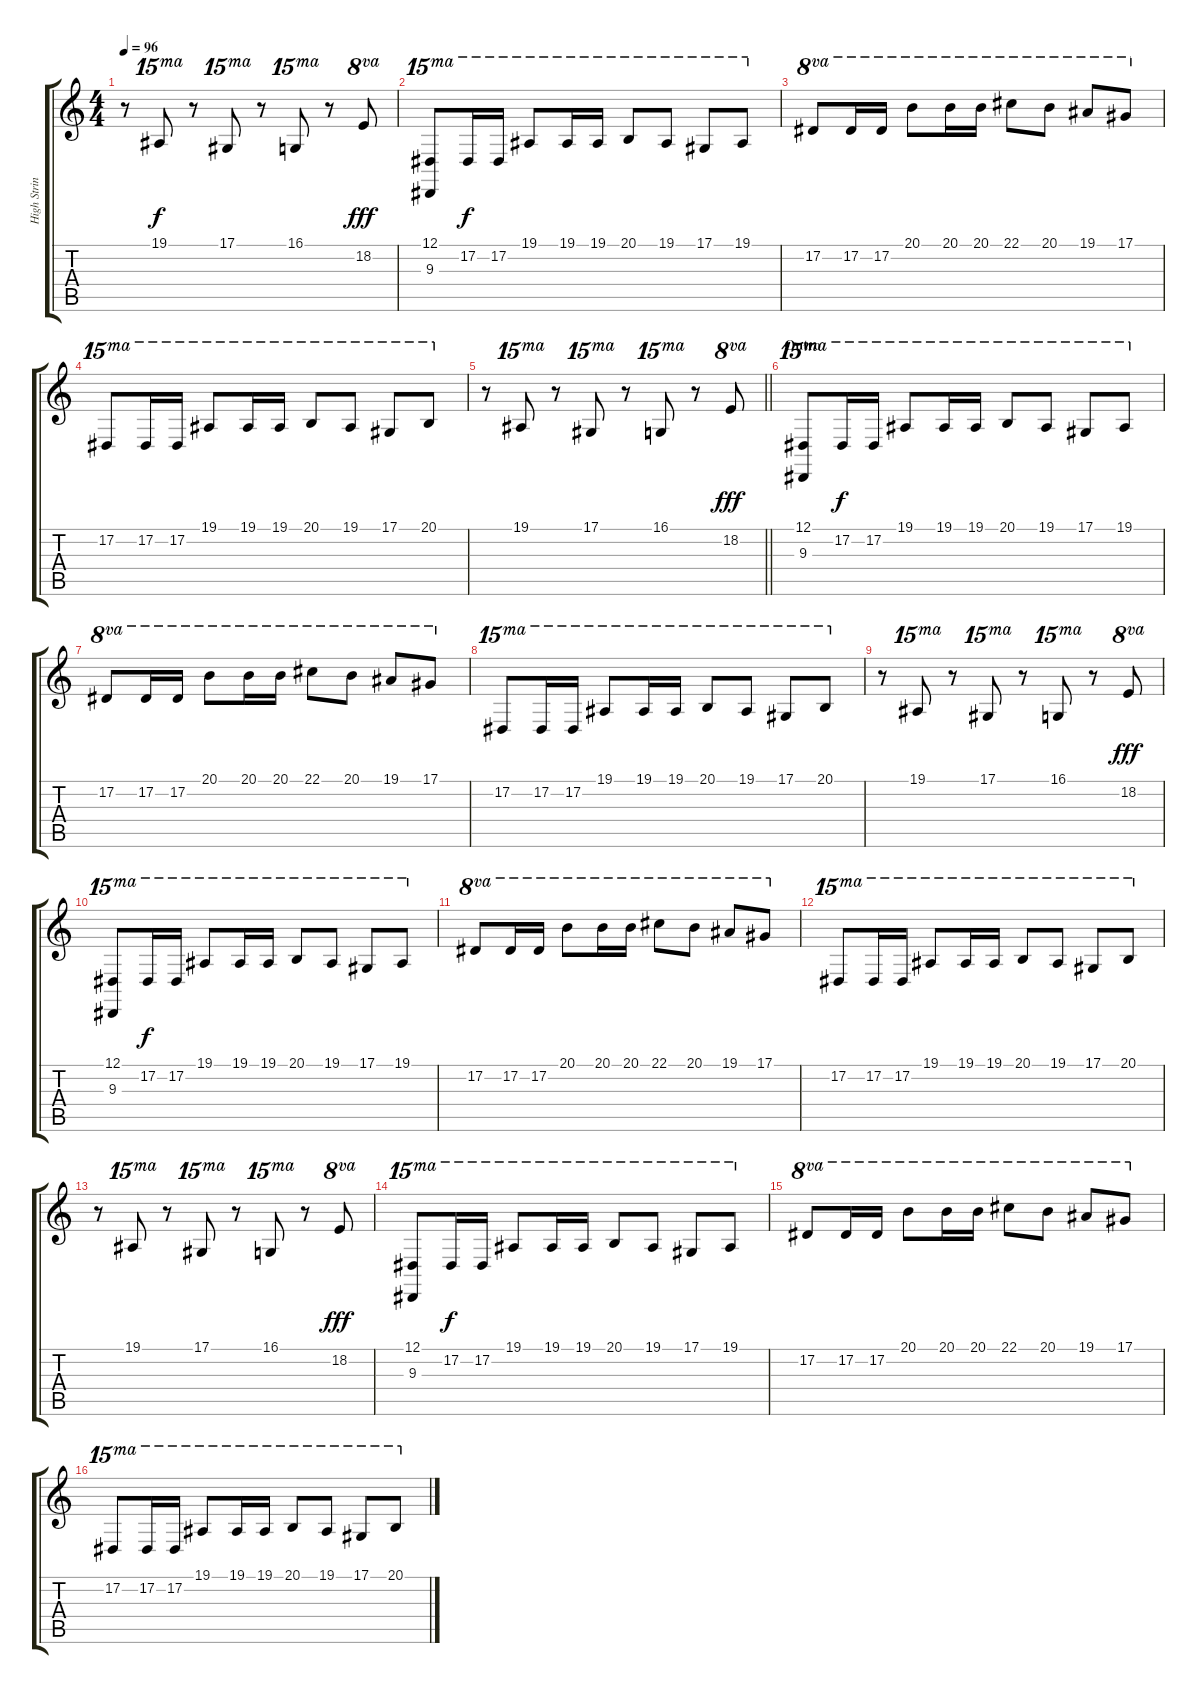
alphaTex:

\track ("High Strings" "High Strin") {instrument stringensemble1}
\staff {score tabs}
\tuning (Eb4 Bb3 Gb3 Db3 Ab2 Eb2) {hide}
\ts (4 4)
\tempo 96
\clef g2
\ks c
r.8{dy f} 19.1.8{ot 15ma} r.8 17.1.8{ot 15ma} r.8 16.1.8{ot 15ma} r.8 18.2.8{ot 8va dy fff} |
(12.1 9.3).8{ot 15ma} 17.2.16{ot 15ma dy f} 17.2.16{ot 15ma} 19.1.8{ot 15ma} 19.1.16{ot 15ma} 19.1.16{ot 15ma} 20.1.8{ot 15ma} 19.1.8{ot 15ma} 17.1.8{ot 15ma} 19.1.8{ot 15ma} |
17.2.8{ot 8va} 17.2.16{ot 8va} 17.2.16{ot 8va} 20.1.8{ot 8va} 20.1.16{ot 8va} 20.1.16{ot 8va} 22.1.8{ot 8va} 20.1.8{ot 8va} 19.1.8{ot 8va} 17.1.8{ot 8va} |
17.2.8{ot 15ma} 17.2.16{ot 15ma} 17.2.16{ot 15ma} 19.1.8{ot 15ma} 19.1.16{ot 15ma} 19.1.16{ot 15ma} 20.1.8{ot 15ma} 19.1.8{ot 15ma} 17.1.8{ot 15ma} 20.1.8{ot 15ma} |
\barLineRight lightlight
r.8 19.1.8{ot 15ma} r.8 17.1.8{ot 15ma} r.8 16.1.8{ot 15ma} r.8 18.2.8{ot 8va dy fff} |
\section ("" "Outro")
(12.1 9.3).8{ot 15ma} 17.2.16{ot 15ma dy f} 17.2.16{ot 15ma} 19.1.8{ot 15ma} 19.1.16{ot 15ma} 19.1.16{ot 15ma} 20.1.8{ot 15ma} 19.1.8{ot 15ma} 17.1.8{ot 15ma} 19.1.8{ot 15ma} |
17.2.8{ot 8va} 17.2.16{ot 8va} 17.2.16{ot 8va} 20.1.8{ot 8va} 20.1.16{ot 8va} 20.1.16{ot 8va} 22.1.8{ot 8va} 20.1.8{ot 8va} 19.1.8{ot 8va} 17.1.8{ot 8va} |
17.2.8{ot 15ma volume 5} 17.2.16{ot 15ma} 17.2.16{ot 15ma} 19.1.8{ot 15ma} 19.1.16{ot 15ma} 19.1.16{ot 15ma} 20.1.8{ot 15ma} 19.1.8{ot 15ma} 17.1.8{ot 15ma} 20.1.8{ot 15ma} |
r.8 19.1.8{ot 15ma} r.8 17.1.8{ot 15ma} r.8 16.1.8{ot 15ma} r.8 18.2.8{ot 8va dy fff} |
(12.1 9.3).8{ot 15ma} 17.2.16{ot 15ma dy f} 17.2.16{ot 15ma} 19.1.8{ot 15ma} 19.1.16{ot 15ma} 19.1.16{ot 15ma} 20.1.8{ot 15ma} 19.1.8{ot 15ma} 17.1.8{ot 15ma} 19.1.8{ot 15ma} |
17.2.8{ot 8va} 17.2.16{ot 8va} 17.2.16{ot 8va} 20.1.8{ot 8va} 20.1.16{ot 8va} 20.1.16{ot 8va} 22.1.8{ot 8va} 20.1.8{ot 8va} 19.1.8{ot 8va} 17.1.8{ot 8va} |
17.2.8{ot 15ma volume 1} 17.2.16{ot 15ma} 17.2.16{ot 15ma} 19.1.8{ot 15ma} 19.1.16{ot 15ma} 19.1.16{ot 15ma} 20.1.8{ot 15ma} 19.1.8{ot 15ma} 17.1.8{ot 15ma} 20.1.8{ot 15ma} |
r.8 19.1.8{ot 15ma} r.8 17.1.8{ot 15ma} r.8 16.1.8{ot 15ma} r.8 18.2.8{ot 8va dy fff} |
(12.1 9.3).8{ot 15ma} 17.2.16{ot 15ma dy f} 17.2.16{ot 15ma} 19.1.8{ot 15ma} 19.1.16{ot 15ma} 19.1.16{ot 15ma} 20.1.8{ot 15ma} 19.1.8{ot 15ma} 17.1.8{ot 15ma} 19.1.8{ot 15ma} |
17.2.8{ot 8va} 17.2.16{ot 8va} 17.2.16{ot 8va} 20.1.8{ot 8va} 20.1.16{ot 8va} 20.1.16{ot 8va} 22.1.8{ot 8va} 20.1.8{ot 8va} 19.1.8{ot 8va} 17.1.8{ot 8va} |
17.2.8{ot 15ma volume 0} 17.2.16{ot 15ma} 17.2.16{ot 15ma} 19.1.8{ot 15ma} 19.1.16{ot 15ma} 19.1.16{ot 15ma} 20.1.8{ot 15ma} 19.1.8{ot 15ma} 17.1.8{ot 15ma} 20.1.8{ot 15ma}
